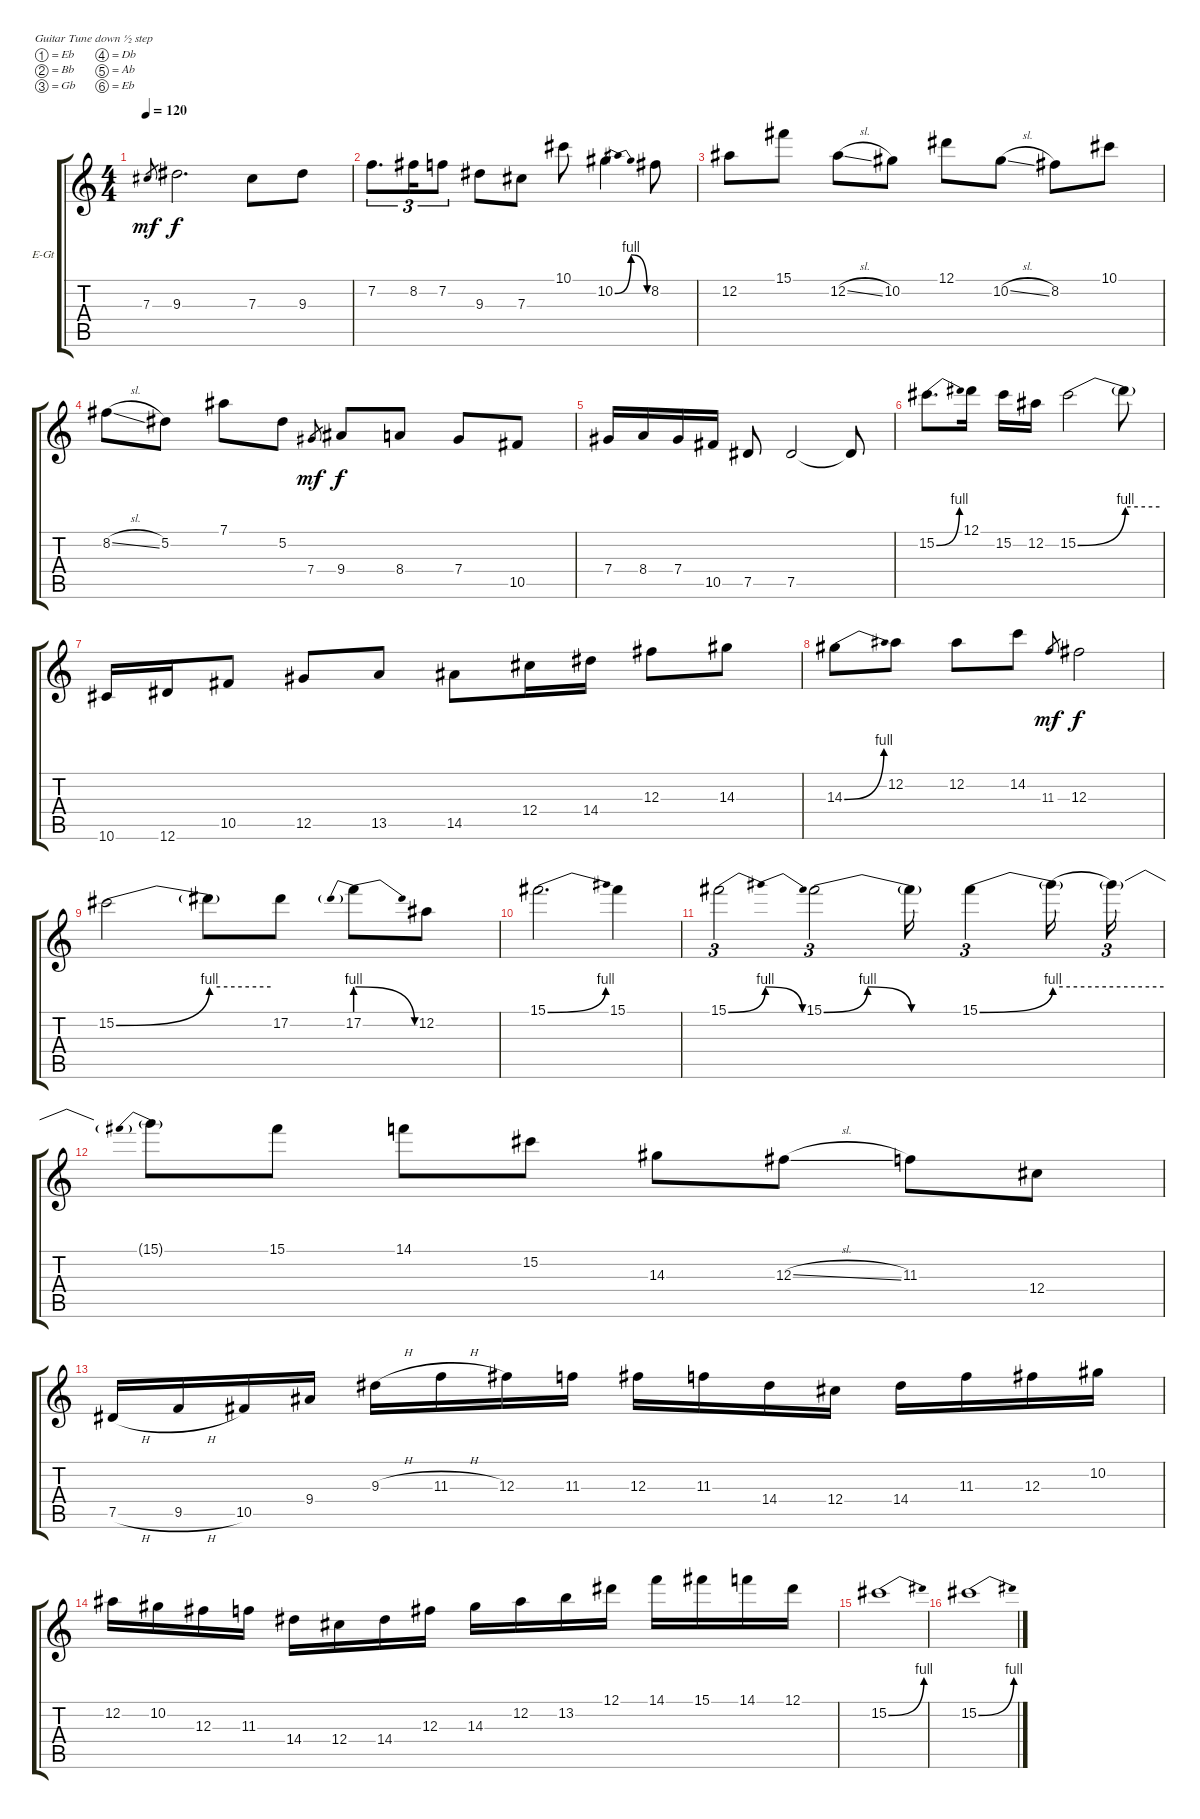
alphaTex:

\bracketExtendMode groupsimilarinstruments
\firstSystemTrackNameOrientation horizontal
\otherSystemsTrackNameOrientation horizontal
\track ("Guitar" "E-Gt") {instrument distortionguitar}
\staff {score tabs}
\tuning (Eb4 Bb3 Gb3 Db3 Ab2 Eb2)
\ts (4 4)
\tempo 120
\clef g2
\ks c
7.3.8{gr dy mf} 9.3.2{d dy f} 7.3.8 9.3.8 |
7.2.8{d tu (3 2)} 8.2.16{tu (3 2)} 7.2.8{tu (3 2)} 9.3.8 7.3.8 10.1.8 10.2{be (bendrelease 0 0 30 4 30 4 60 0)}.4 8.2.8 |
12.2.8 15.1.8 12.2{sl}.8 10.2.8 12.1.8 10.2{sl}.8 8.2.8 10.1.8 |
8.2{sl}.8 5.2.8 7.1.8 5.2.8 7.4.8{gr dy mf} 9.4.8{dy f} 8.4.8 7.4.8 10.5.8 |
7.4.16 8.4.16 7.4.16 10.5.16 7.5.8 7.5.2 7.5{t}.8 |
15.2{be (bend 0 0 60 4)}.8{d} 12.1.16 15.2.16 12.2.16 15.2{be (bend 0 0 60 4)}.2 15.2{be (hold 0 4 60 4) t}.8 |
10.6.16 12.6.16 10.5.8 12.5.8 13.5.8 14.5.8 12.4.16 14.4.16 12.3.8 14.3.8 |
14.3{be (bend 0 0 60 4)}.8 12.2.8 12.2.8 14.2.8 11.3.8{gr dy mf} 12.3.2{dy f} |
15.2{be (bend 0 0 60 4)}.2 15.2{be (hold 0 4 60 4) t}.8 17.2.8 17.2{be (prebendrelease 0 4 60 0)}.8 12.2.8 |
15.1{be (bend 0 0 60 4)}.2{d} 15.1.4 |
15.1{be (bendrelease 0 0 30 4 30 4 60 0)}.2{tu (3 2)} 15.1{be (bendrelease 0 0 30 4 30 4 60 0)}.2{tu (3 2)} 15.1{be (hold 0 0 60 0) t}.16 15.1{be (bend 0 0 60 4)}.4{tu (3 2)} 15.1{be (hold 0 4 60 4) t}.16 15.1{t}.16{tu (3 2)} |
15.1{be (prebend 0 4 60 4) t}.8 15.1.8 14.1.8 15.2.8 14.3.8 12.3{sl}.8 11.3.8 12.4.8 |
7.5{h}.16 9.5{h}.16 10.5.16 9.4.16 9.3{h}.16 11.3{h}.16 12.3.16 11.3.16 12.3.16 11.3.16 14.4.16 12.4.16 14.4.16 11.3.16 12.3.16 10.2.16 |
12.2.16 10.2.16 12.3.16 11.3.16 14.4.16 12.4.16 14.4.16 12.3.16 14.3.16 12.2.16 13.2.16 12.1.16 14.1.16 15.1.16 14.1.16 12.1.16 |
15.2{be (bend 0 0 60 4)}.1 |
15.2{be (bend 0 0 60 4)}.1
